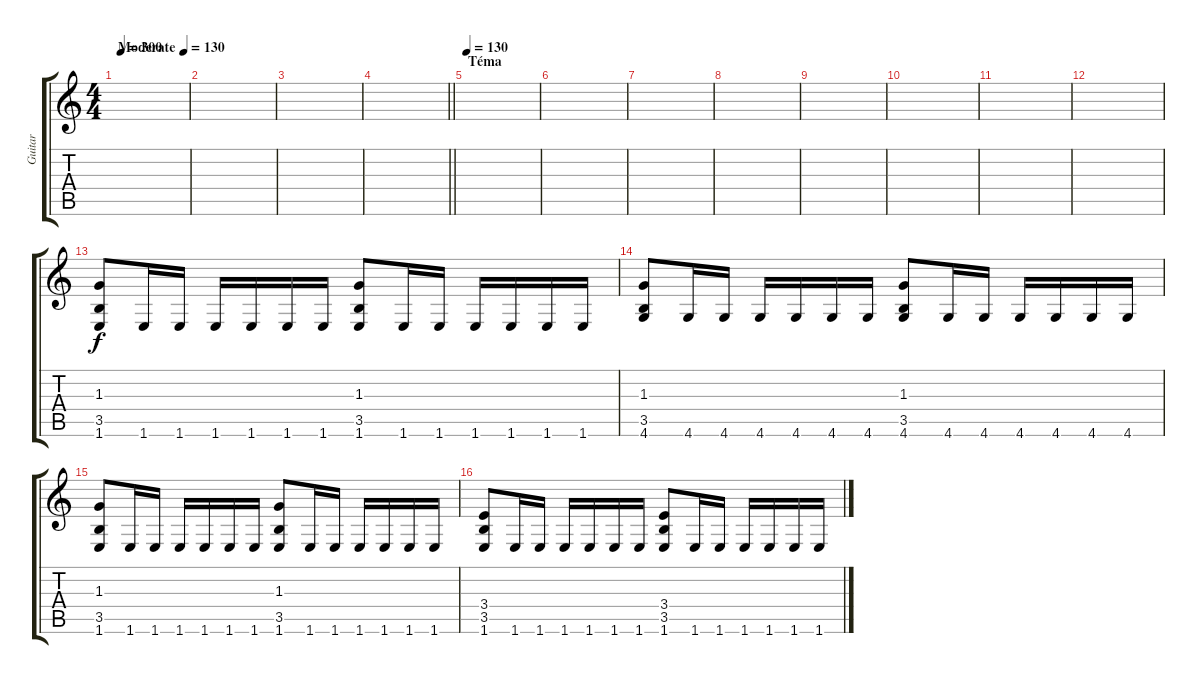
\track ("Guitar" "Guitar") {instrument distortionguitar}
\staff {score tabs}
\tuning (Eb4 Bb3 Gb3 Db3 Ab2 Eb2) {hide}
\ts (4 4)
\tempo (130 "Moderate")
\tempo 20
\tempo (300 0.0625)
\tempo (130 "Moderate")
\clef g2
\ks c
|
|
|
\barLineRight lightlight
|
\section ("" "Téma")
\tempo 130
|
|
|
|
|
|
|
|
(1.3 3.5 1.6).8 1.6.16 1.6.16 1.6.16 1.6.16 1.6.16 1.6.16 (1.3 3.5 1.6).8 1.6.16 1.6.16 1.6.16 1.6.16 1.6.16 1.6.16 |
(1.3 3.5 4.6).8 4.6.16 4.6.16 4.6.16 4.6.16 4.6.16 4.6.16 (1.3 3.5 4.6).8 4.6.16 4.6.16 4.6.16 4.6.16 4.6.16 4.6.16 |
(1.3 3.5 1.6).8 1.6.16 1.6.16 1.6.16 1.6.16 1.6.16 1.6.16 (1.3 3.5 1.6).8 1.6.16 1.6.16 1.6.16 1.6.16 1.6.16 1.6.16 |
(3.4 3.5 1.6).8 1.6.16 1.6.16 1.6.16 1.6.16 1.6.16 1.6.16 (3.4 3.5 1.6).8 1.6.16 1.6.16 1.6.16 1.6.16 1.6.16 1.6.16
